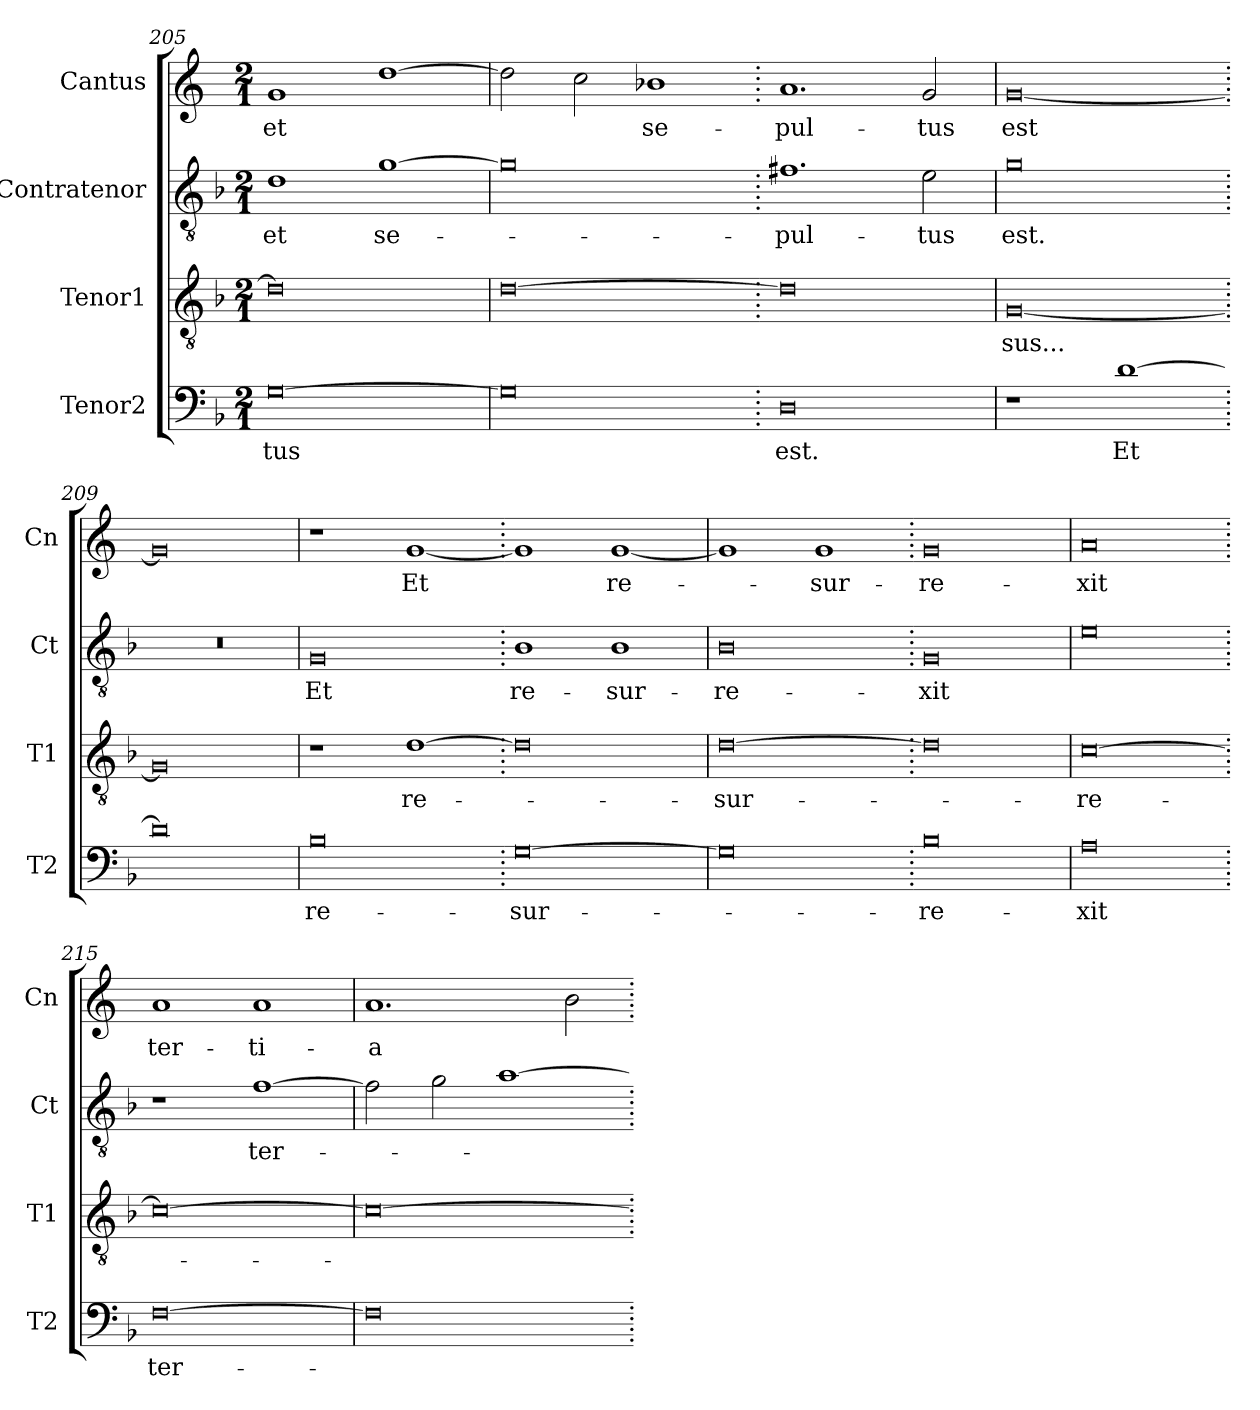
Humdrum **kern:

**kern	**text	**kern	**text	**kern	**text	**kern	**text
*part4	*part4	*part3	*part3	*part2	*part2	*part1	*part1
*staff4	*staff4	*staff3	*staff3	*staff2	*staff2	*staff1	*staff1
*I"Tenor2	*	*I"Tenor1	*	*I"Contratenor	*	*I"Cantus	*
*I'T2	*	*I'T1	*	*I'Ct	*	*I'Cn	*
*clefF4	*	*clefGv2	*	*clefGv2	*	*clefG2	*
*k[b-]	*	*k[b-]	*	*k[b-]	*	*k[]	*
*M2/1	*	*M2/1	*	*M2/1	*	*M2/1	*
=205	=205	=205	=205	=205	=205	=205	=205
[0G	-tus	0d]	.	1d	et	1g	et
.	.	.	.	[1g	se-	[1dd	.
=206	=206	=206	=206	=206	=206	=206	=206
0G]	.	[0d	.	0g]	.	2dd\]	.
.	.	.	.	.	.	2cc\	.
.	.	.	.	.	.	1b-X	se-
=207.	=207.	=207.	=207.	=207.	=207.	=207.	=207.
0D	est.	0d]	.	1.f#X	-pul-	1.a	-pul-
.	.	.	.	2e\	-tus	2g/	-tus
=208	=208	=208	=208	=208	=208	=208	=208
1r	.	[0G	-sus...	0g	est.	[0g	est
[1d	Et	.	.	.	.	.	.
=209.	=209.	=209.	=209.	=209.	=209.	=209.	=209.
0d]	.	0G]	.	0r	.	0g]	.
=210	=210	=210	=210	=210	=210	=210	=210
0B-	re-	1r	.	0G	Et	1r	.
.	.	[1d	re-	.	.	[1g	Et
=211.	=211.	=211.	=211.	=211.	=211.	=211.	=211.
[0G	-sur-	0d]	.	1B-	re-	1g]	.
.	.	.	.	1B-	-sur-	[1g	re-
=212	=212	=212	=212	=212	=212	=212	=212
0G]	.	[0d	-sur-	0B-	-re-	1g]	.
.	.	.	.	.	.	1g	-sur-
=213.	=213.	=213.	=213.	=213.	=213.	=213.	=213.
0B-	-re-	0d]	.	0G	-xit	0g	-re-
=214	=214	=214	=214	=214	=214	=214	=214
0A	-xit	[0c	-re-	0e	.	0a	-xit
=215.	=215.	=215.	=215.	=215.	=215.	=215.	=215.
[0F	ter-	0c_	.	1r	.	1a	ter-
.	.	.	.	[1f	ter-	1a	-ti-
=216	=216	=216	=216	=216	=216	=216	=216
0F]	.	0c_	.	2f\]	.	1.a	-a
.	.	.	.	2g\	.	.	.
.	.	.	.	[1a	.	.	.
.	.	.	.	.	.	2b\	.
=.	=.	=.	=.	=.	=.	=.	=.
*-	*-	*-	*-	*-	*-	*-	*-
